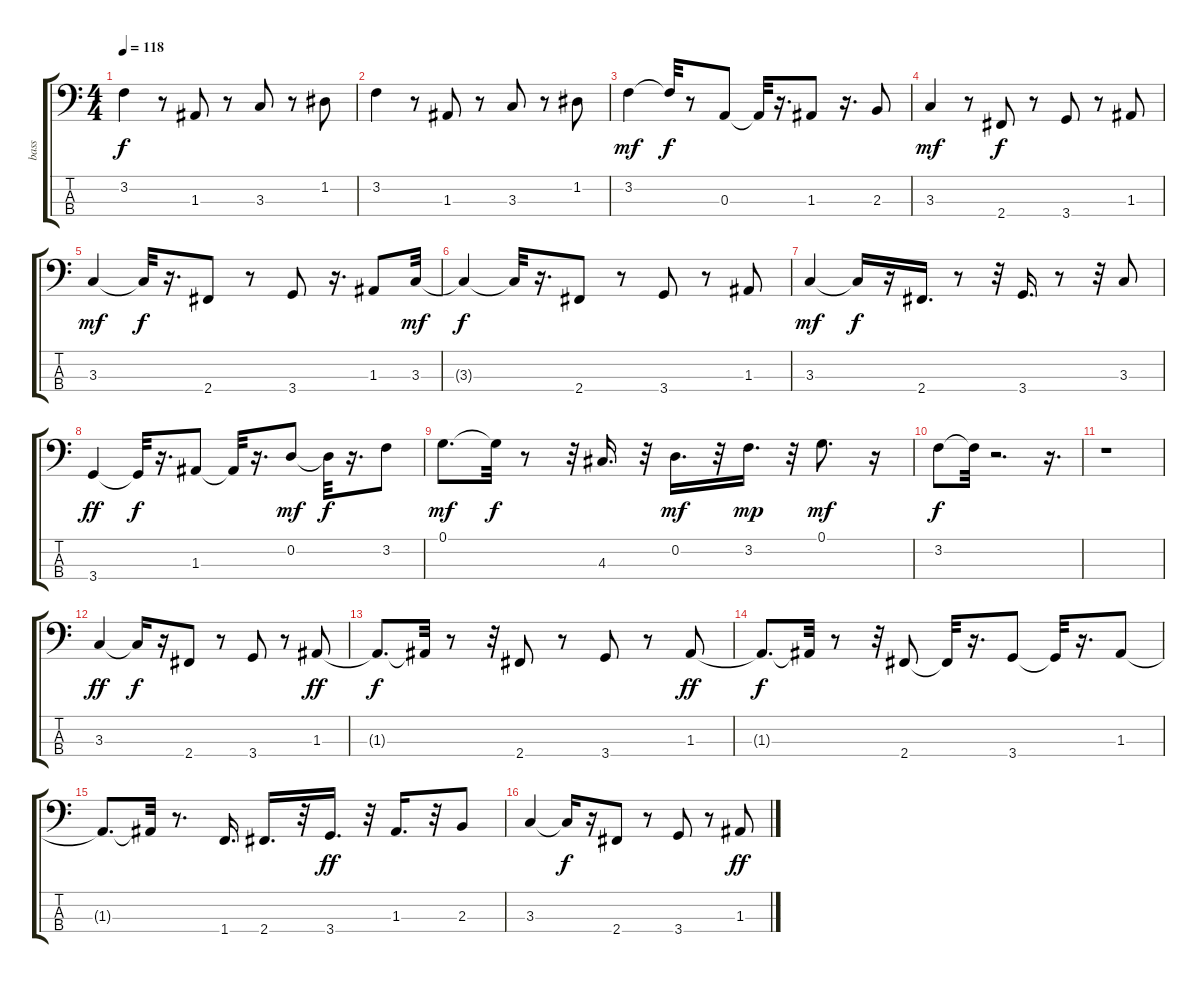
\track ("bass    " "bass    ") {instrument acousticguitarsteel}
\staff {score tabs}
\tuning (G2 D2 A1 E1) {hide}
\ts (4 4)
\tempo 118
\clef f4
\ks c
3.2{t}.4{dy f} r.8 1.3.8 r.8 3.3.8 r.8 1.2.8 |
3.2.4 r.8 1.3.8 r.8 3.3.8 r.8 1.2.8 |
3.2.4{dy mf} 3.2{t}.32{dy f} r.8 0.3.8 0.3{t}.32 r.16{d} 1.3.8 r.16{d} 2.3.8 |
3.3.4{dy mf} r.8 2.4.8{dy f} r.8 3.4.8 r.8 1.3.8 |
3.3.4{dy mf} 3.3{t}.32{dy f} r.16{d} 2.4.8 r.8 3.4.8 r.16{d} 1.3.8 3.3.32{dy mf} |
3.3{t}.4{dy f} 3.3{t}.32 r.16{d} 2.4.8 r.8 3.4.8 r.8 1.3.8 |
3.3.4{dy mf} 3.3{t}.16{dy f} r.16 2.4.16{d} r.8 r.32 3.4.16{d} r.8 r.32 3.3.8 |
3.4.4{dy ff} 3.4{t}.32{dy f} r.16{d} 1.3.8 1.3{t}.32 r.16{d} 0.2.8{dy mf} 0.2{t}.32{dy f} r.16{d} 3.2.8 |
0.1.8{d dy mf} 0.1{t}.32{dy f} r.8 r.32 4.3.16{d} r.32 0.2.16{d dy mf} r.32 3.2.16{d dy mp} r.32 0.1.8{d dy mf} r.16 |
3.2.8{dy f} 3.2{t}.32 r.2{d} r.16{d} |
r.1 |
3.3.4{dy ff} 3.3{t}.16{dy f} r.16 2.4.8 r.8 3.4.8 r.8 1.3.8{dy ff} |
1.3{t}.8{d dy f} 1.3{t}.32 r.8 r.32 2.4.8 r.8 3.4.8 r.8 1.3.8{dy ff} |
1.3{t}.8{d dy f} 1.3{t}.32 r.8 r.32 2.4.8 2.4{t}.32 r.16{d} 3.4.8 3.4{t}.32 r.16{d} 1.3.8 |
1.3{t}.8{d} 1.3{t}.32 r.8{d} 1.4.16{d} 2.4.16{d} r.32 3.4.16{d dy ff} r.32 1.3.16{d} r.32 2.3.8 |
3.3.4 3.3{t}.16{dy f} r.16 2.4.8 r.8 3.4.8 r.8 1.3.8{dy ff}
